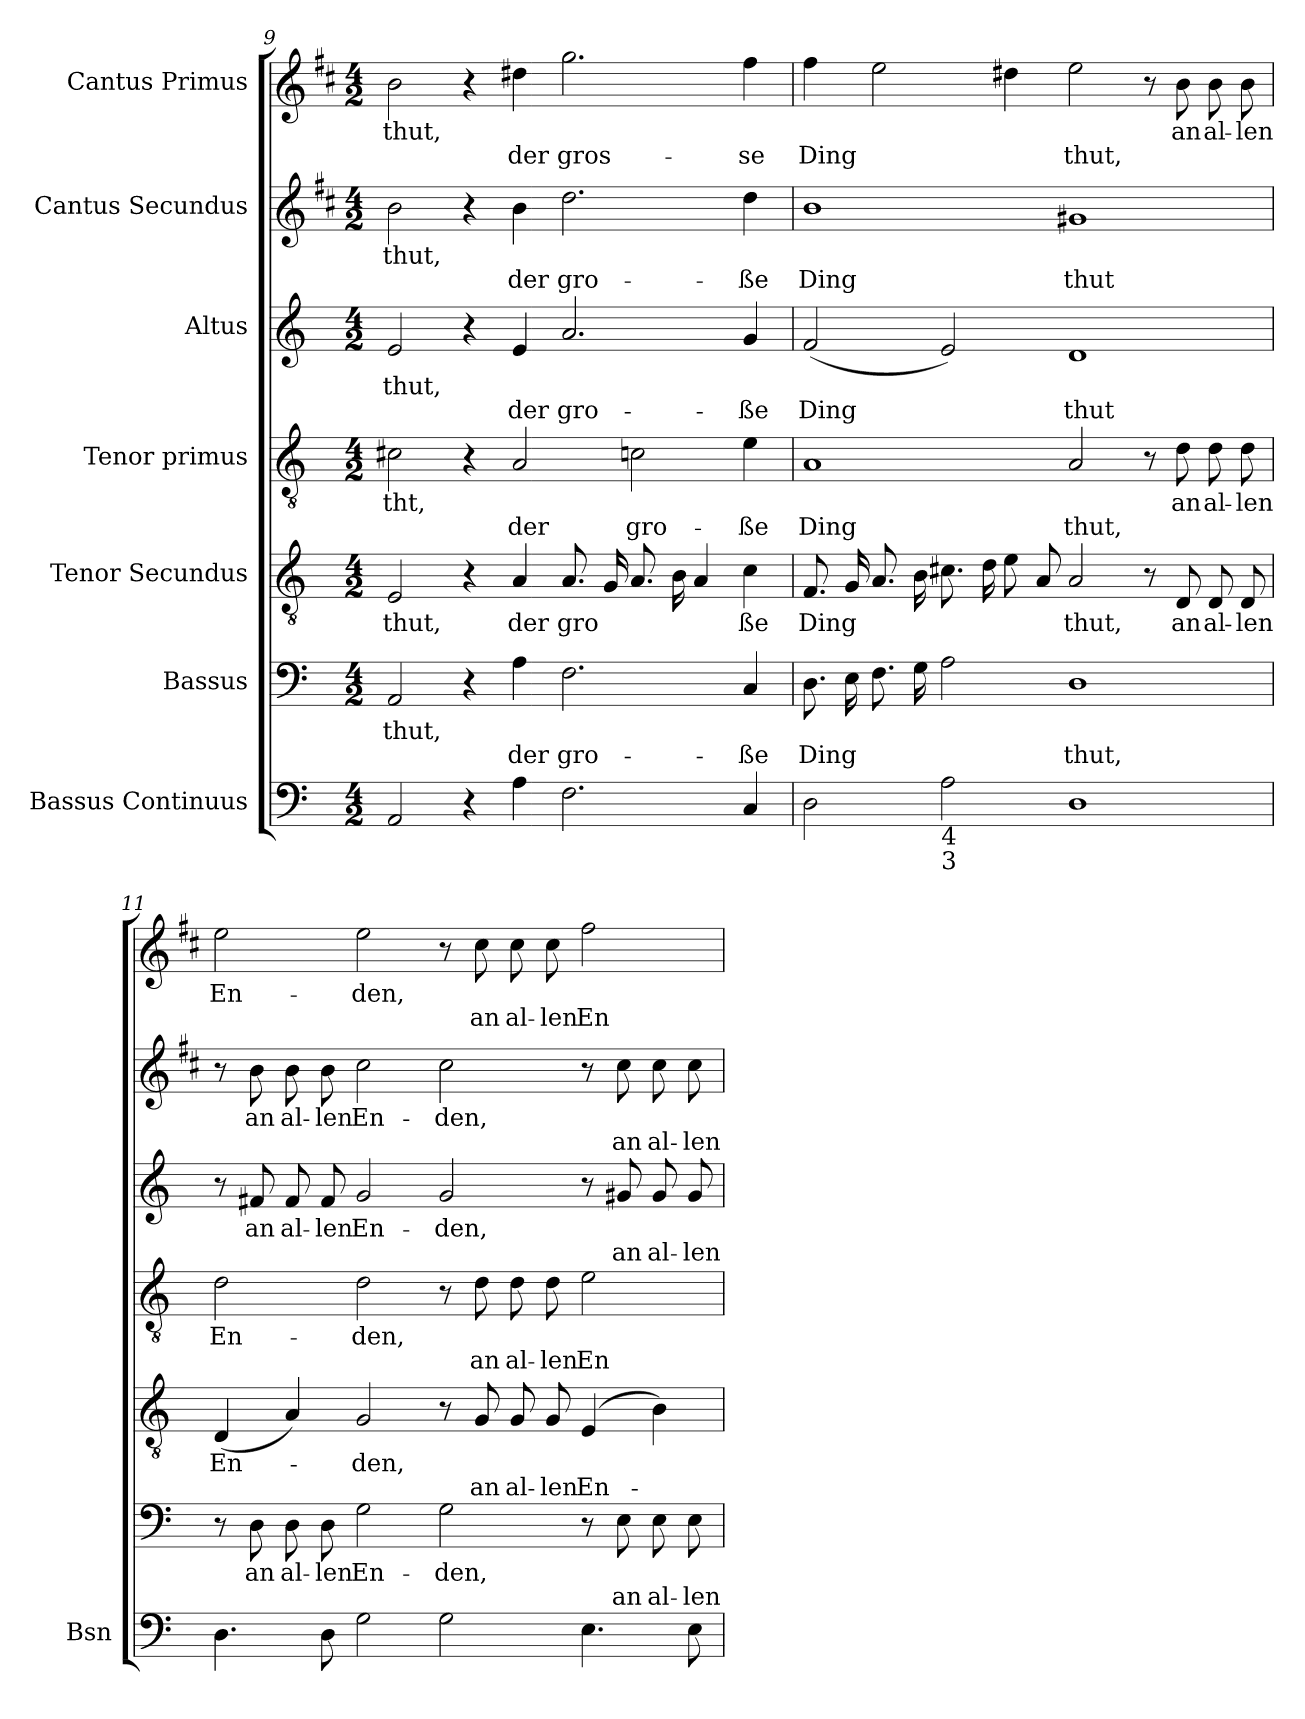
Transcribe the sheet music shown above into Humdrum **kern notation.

**kern	**kern	**text	**text	**kern	**text	**text	**kern	**text	**text	**kern	**text	**text	**kern	**text	**text	**kern	**text	**text
*part7	*part6	*part6	*part6	*part5	*part5	*part5	*part4	*part4	*part4	*part3	*part3	*part3	*part2	*part2	*part2	*part1	*part1	*part1
*staff7	*staff6	*staff6	*staff6	*staff5	*staff5	*staff5	*staff4	*staff4	*staff4	*staff3	*staff3	*staff3	*staff2	*staff2	*staff2	*staff1	*staff1	*staff1
*I"Bassus Continuus	*I"Bassus	*	*	*I"Tenor Secundus	*	*	*I"Tenor primus	*	*	*I"Altus	*	*	*I"Cantus Secundus	*	*	*I"Cantus Primus	*	*
*I'Bsn	*	*	*	*	*	*	*	*	*	*	*	*	*	*	*	*	*	*
!!LO:LB:g=z
*clefF4	*clefF4	*	*	*clefGv2	*	*	*clefGv2	*	*	*clefG2	*	*	*clefG2	*	*	*clefG2	*	*
*	*	*	*	*	*	*	*	*	*	*	*	*	*ITrd1c2	*	*	*ITrd1c2	*	*
*k[]	*k[]	*	*	*k[]	*	*	*k[]	*	*	*k[]	*	*	*k[]	*	*	*k[]	*	*
*C:	*C:	*	*	*C:	*	*	*C:	*	*	*C:	*	*	*C:	*	*	*C:	*	*
*M4/2	*M4/2	*	*	*M4/2	*	*	*M4/2	*	*	*M4/2	*	*	*M4/2	*	*	*M4/2	*	*
=9	=9	=9	=9	=9	=9	=9	=9	=9	=9	=9	=9	=9	=9	=9	=9	=9	=9	=9
!	!	!LO:LY:b	!	!	!LO:LY:b	!	!	!LO:LY:b	!	!	!LO:LY:b	!	!	!LO:LY:b	!	!	!LO:LY:b	!
2AA	2AA	thut,	.	2E	thut,	.	2c#X	tht,	.	2e	thut,	.	2a	thut,	.	2a	thut,	.
4r	4r	.	.	4r	.	.	4r	.	.	4r	.	.	4r	.	.	4r	.	.
!	!	!	!LO:LY:b	!	!LO:LY:b	!	!	!	!LO:LY:b	!	!	!LO:LY:b	!	!	!LO:LY:b	!	!	!LO:LY:b
4A	4A	.	der	4A	der	.	2A	.	der	4e	.	der	4a	.	der	4cc#X	.	der
!	!	!	!LO:LY:b	!	!LO:LY:b	!	!	!	!	!	!	!LO:LY:b	!	!	!LO:LY:b	!	!	!LO:LY:b
2.F	2.F	.	gro-	8.AL	gro	.	.	.	.	2.a	.	gro-	2.cc	.	gro-	2.ff	.	gros-
.	.	.	.	16GL	.	.	.	.	.	.	.	.	.	.	.	.	.	.
!	!	!	!	!	!	!	!	!	!LO:LY:b	!	!	!	!	!	!	!	!	!
.	.	.	.	8.A	.	.	2cn	.	gro-	.	.	.	.	.	.	.	.	.
.	.	.	.	16BJ	.	.	.	.	.	.	.	.	.	.	.	.	.	.
.	.	.	.	4A	.	.	.	.	.	.	.	.	.	.	.	.	.	.
!	!	!	!LO:LY:b	!	!LO:LY:b	!	!	!	!LO:LY:b	!	!	!LO:LY:b	!	!	!LO:LY:b	!	!	!LO:LY:b
4C	4C	.	-ße	4c	ße	.	4e	.	-ße	4g	.	-ße	4cc	.	-ße	4ee	.	-se
=10	=10	=10	=10	=10	=10	=10	=10	=10	=10	=10	=10	=10	=10	=10	=10	=10	=10	=10
!	!	!	!LO:LY:b	!	!LO:LY:b	!	!	!	!LO:LY:b	!	!	!LO:LY:b	!	!	!LO:LY:b	!	!	!LO:LY:b
2D	8.DL	.	Ding	8.FL	Ding	.	1A	.	Ding	(<2f	.	Ding	1a	.	Ding	4ee	.	Ding
.	16EL	.	.	16GL	.	.	.	.	.	.	.	.	.	.	.	.	.	.
.	8.F	.	.	8.A	.	.	.	.	.	.	.	.	.	.	.	2dd	.	.
.	16GJ	.	.	16BJ	.	.	.	.	.	.	.	.	.	.	.	.	.	.
!LO:TX:b:t=4	!	!	!	!	!	!	!	!	!	!	!	!	!	!	!	!	!	!
!LO:TX:b:t=3	!	!	!	!	!	!	!	!	!	!	!	!	!	!	!	!	!	!
2A	2A	.	.	8.c#XL	.	.	.	.	.	2e)	.	.	.	.	.	.	.	.
.	.	.	.	16dL	.	.	.	.	.	.	.	.	.	.	.	.	.	.
.	.	.	.	8e	.	.	.	.	.	.	.	.	.	.	.	4cc#X	.	.
.	.	.	.	8AJ	.	.	.	.	.	.	.	.	.	.	.	.	.	.
!	!	!	!LO:LY:b	!	!LO:LY:b	!	!	!	!LO:LY:b	!	!	!LO:LY:b	!	!	!LO:LY:b	!	!	!LO:LY:b
1D	1D	.	thut,	2A	thut,	.	2A	.	thut,	1d	.	thut	1f#X	.	thut	2dd	.	thut,
.	.	.	.	8r	.	.	8r	.	.	.	.	.	.	.	.	8r	.	.
!	!	!	!	!	!LO:LY:b	!	!	!LO:LY:b	!	!	!	!	!	!	!	!	!LO:LY:b	!
.	.	.	.	8D	an	.	8d	an	.	.	.	.	.	.	.	8a	an	.
!	!	!	!	!	!LO:LY:b	!	!	!LO:LY:b	!	!	!	!	!	!	!	!	!LO:LY:b	!
.	.	.	.	8D	al-	.	8d	al-	.	.	.	.	.	.	.	8a	al-	.
!	!	!	!	!	!LO:LY:b	!	!	!LO:LY:b	!	!	!	!	!	!	!	!	!LO:LY:b	!
.	.	.	.	8D	-len	.	8d	-len	.	.	.	.	.	.	.	8a	-len	.
=11	=11	=11	=11	=11	=11	=11	=11	=11	=11	=11	=11	=11	=11	=11	=11	=11	=11	=11
!	!	!	!	!	!LO:LY:b	!	!	!LO:LY:b	!	!	!	!	!	!	!	!	!LO:LY:b	!
4.D	8r	.	.	(<4D	En-	.	2d	En-	.	8r	.	.	8r	.	.	2dd	En-	.
!	!	!LO:LY:b	!	!	!	!	!	!	!	!	!LO:LY:b	!	!	!LO:LY:b	!	!	!	!
.	8D	an	.	.	.	.	.	.	.	8f#X	an	.	8a	an	.	.	.	.
!	!	!LO:LY:b	!	!	!	!	!	!	!	!	!LO:LY:b	!	!	!LO:LY:b	!	!	!	!
.	8D	al-	.	4A)	.	.	.	.	.	8f#	al-	.	8a	al-	.	.	.	.
!	!	!LO:LY:b	!	!	!	!	!	!	!	!	!LO:LY:b	!	!	!LO:LY:b	!	!	!	!
8D	8D	-len	.	.	.	.	.	.	.	8f#	-len	.	8a	-len	.	.	.	.
!	!	!LO:LY:b	!	!	!LO:LY:b	!	!	!LO:LY:b	!	!	!LO:LY:b	!	!	!LO:LY:b	!	!	!LO:LY:b	!
2G	2G	En-	.	2G	-den,	.	2d	-den,	.	2g	En-	.	2b	En-	.	2dd	-den,	.
!	!	!LO:LY:b	!	!	!	!	!	!	!	!	!LO:LY:b	!	!	!LO:LY:b	!	!	!	!
2G	2G	-den,	.	8r	.	.	8r	.	.	2g	-den,	.	2b	-den,	.	8r	.	.
!	!	!	!	!	!	!LO:LY:b	!	!	!LO:LY:b	!	!	!	!	!	!	!	!	!LO:LY:b
.	.	.	.	8G	.	an	8d	.	an	.	.	.	.	.	.	8b	.	an
!	!	!	!	!	!	!LO:LY:b	!	!	!LO:LY:b	!	!	!	!	!	!	!	!	!LO:LY:b
.	.	.	.	8G	.	al-	8d	.	al-	.	.	.	.	.	.	8b	.	al-
!	!	!	!	!	!	!LO:LY:b	!	!	!LO:LY:b	!	!	!	!	!	!	!	!	!LO:LY:b
.	.	.	.	8G	.	-len	8d	.	-len	.	.	.	.	.	.	8b	.	-len
!	!	!	!	!	!	!LO:LY:b	!	!	!LO:LY:b	!	!	!	!	!	!	!	!	!LO:LY:b
4.E	8r	.	.	(>4E	.	En-	2e	.	En-	8r	.	.	8r	.	.	2ee	.	En-
!	!	!	!LO:LY:b	!	!	!	!	!	!	!	!	!LO:LY:b	!	!	!LO:LY:b	!	!	!
.	8E	.	an	.	.	.	.	.	.	8g#X	.	an	8b	.	an	.	.	.
!	!	!	!LO:LY:b	!	!	!	!	!	!	!	!	!LO:LY:b	!	!	!LO:LY:b	!	!	!
.	8E	.	al-	4B)	.	.	.	.	.	8g#	.	al-	8b	.	al-	.	.	.
!	!	!	!LO:LY:b	!	!	!	!	!	!	!	!	!LO:LY:b	!	!	!LO:LY:b	!	!	!
8E	8E	.	-len	.	.	.	.	.	.	8g#	.	-len	8b	.	-len	.	.	.
=	=	=	=	=	=	=	=	=	=	=	=	=	=	=	=	=	=	=
*-	*-	*-	*-	*-	*-	*-	*-	*-	*-	*-	*-	*-	*-	*-	*-	*-	*-	*-
